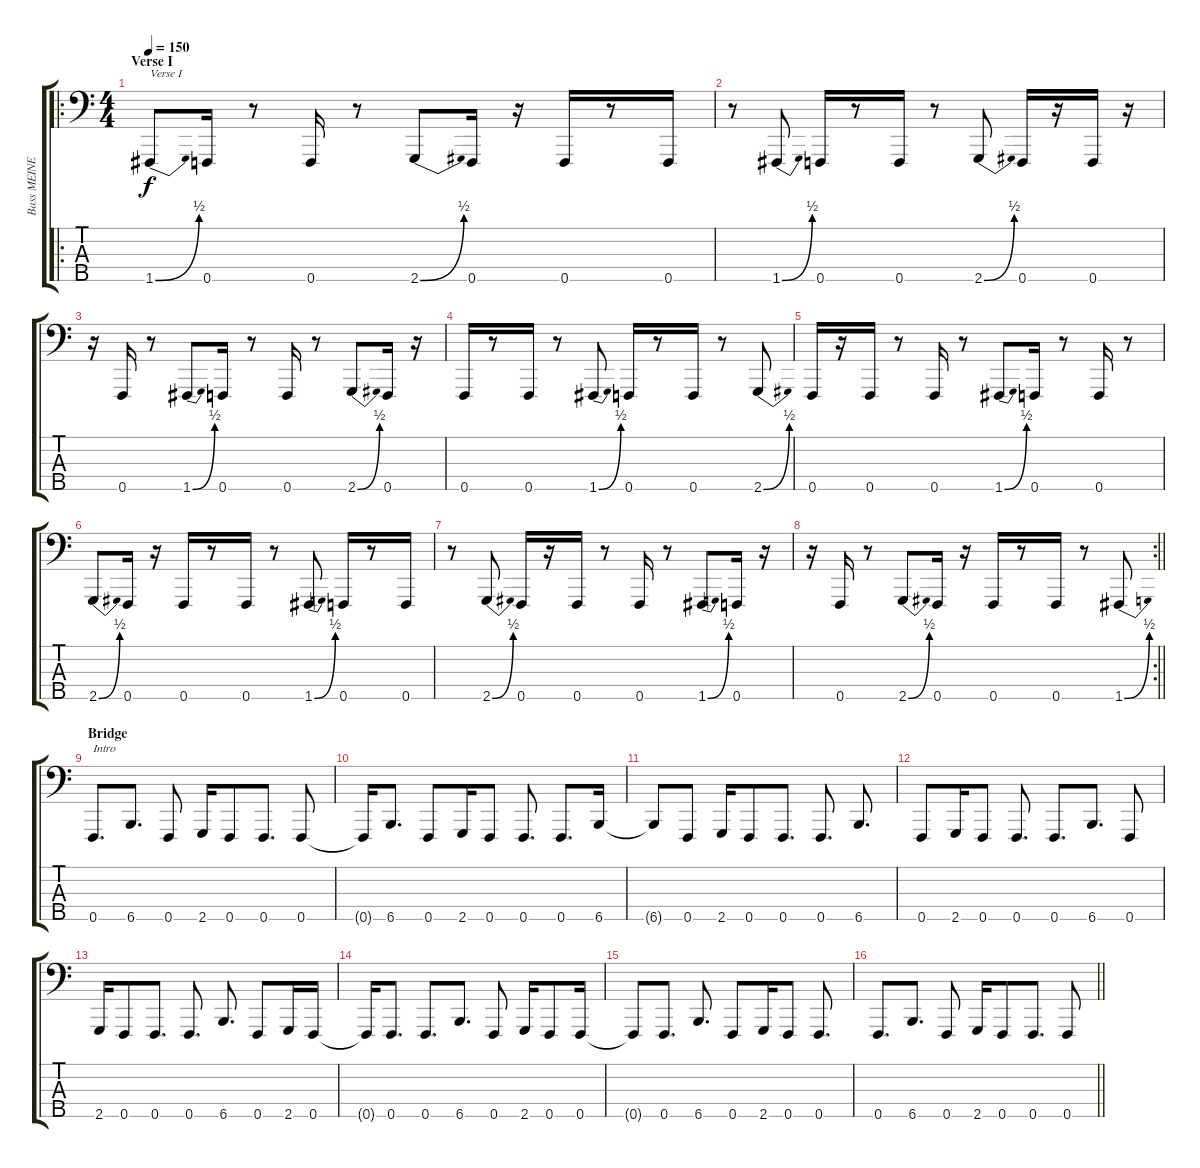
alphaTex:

\track ("Bass MEINE SPERMINATOR" "Bass MEINE") {instrument slapbass2}
\staff {score tabs}
\tuning (Eb2 Bb1 F1 C1 F0) {hide}
\ro
\ts (4 4)
\section ("" "Verse I")
\tempo 150
\clef f4
\ks c
1.5{be (bend 0 0 60 2)}.8{txt "Verse I" dy f} 0.5.16 r.8 0.5.16 r.8 2.5{be (bend 0 0 60 2)}.8 0.5.16 r.16 0.5.16 r.8 0.5.16 |
r.8 1.5{be (bend 0 0 60 2)}.8 0.5.16 r.8 0.5.16 r.8 2.5{be (bend 0 0 60 2)}.8 0.5.16 r.16 0.5.16 r.16 |
r.16 0.5.16 r.8 1.5{be (bend 0 0 60 2)}.8 0.5.16 r.8 0.5.16 r.8 2.5{be (bend 0 0 60 2)}.8 0.5.16 r.16 |
0.5.16 r.8 0.5.16 r.8 1.5{be (bend 0 0 60 2)}.8 0.5.16 r.8 0.5.16 r.8 2.5{be (bend 0 0 60 2)}.8 |
0.5.16 r.16 0.5.16 r.8 0.5.16 r.8 1.5{be (bend 0 0 60 2)}.8 0.5.16 r.8 0.5.16 r.8 |
2.5{be (bend 0 0 60 2)}.8 0.5.16 r.16 0.5.16 r.8 0.5.16 r.8 1.5{be (bend 0 0 60 2)}.8 0.5.16 r.8 0.5.16 |
r.8 2.5{be (bend 0 0 60 2)}.8 0.5.16 r.16 0.5.16 r.8 0.5.16 r.8 1.5{be (bend 0 0 60 2)}.8 0.5.16 r.16 |
\rc 2
\barLineRight lightlight
r.16 0.5.16 r.8 2.5{be (bend 0 0 60 2)}.8 0.5.16 r.16 0.5.16 r.8 0.5.16 r.8 1.5{be (bend 0 0 60 2)}.8 |
\section ("" "Bridge")
0.5.8{d txt "Intro"} 6.5.8{d} 0.5.8 2.5.16 0.5.8 0.5.8{d} 0.5.8 |
0.5{t}.16 6.5.8{d} 0.5.8 2.5.16 0.5.8 0.5.8{d} 0.5.8{d} 6.5.16 |
6.5{t}.8 0.5.8 2.5.16 0.5.8 0.5.8{d} 0.5.8{d} 6.5.8{d} |
0.5.8 2.5.16 0.5.8 0.5.8{d} 0.5.8{d} 6.5.8{d} 0.5.8 |
2.5.16 0.5.8 0.5.8{d} 0.5.8{d} 6.5.8{d} 0.5.8 2.5.16 0.5.16 |
0.5{t}.16 0.5.8{d} 0.5.8{d} 6.5.8{d} 0.5.8 2.5.16 0.5.8 0.5.16 |
0.5{t}.8 0.5.8{d} 6.5.8{d} 0.5.8 2.5.16 0.5.8 0.5.8{d} |
\barLineRight lightlight
0.5.8{d} 6.5.8{d} 0.5.8 2.5.16 0.5.8 0.5.8{d} 0.5.8
